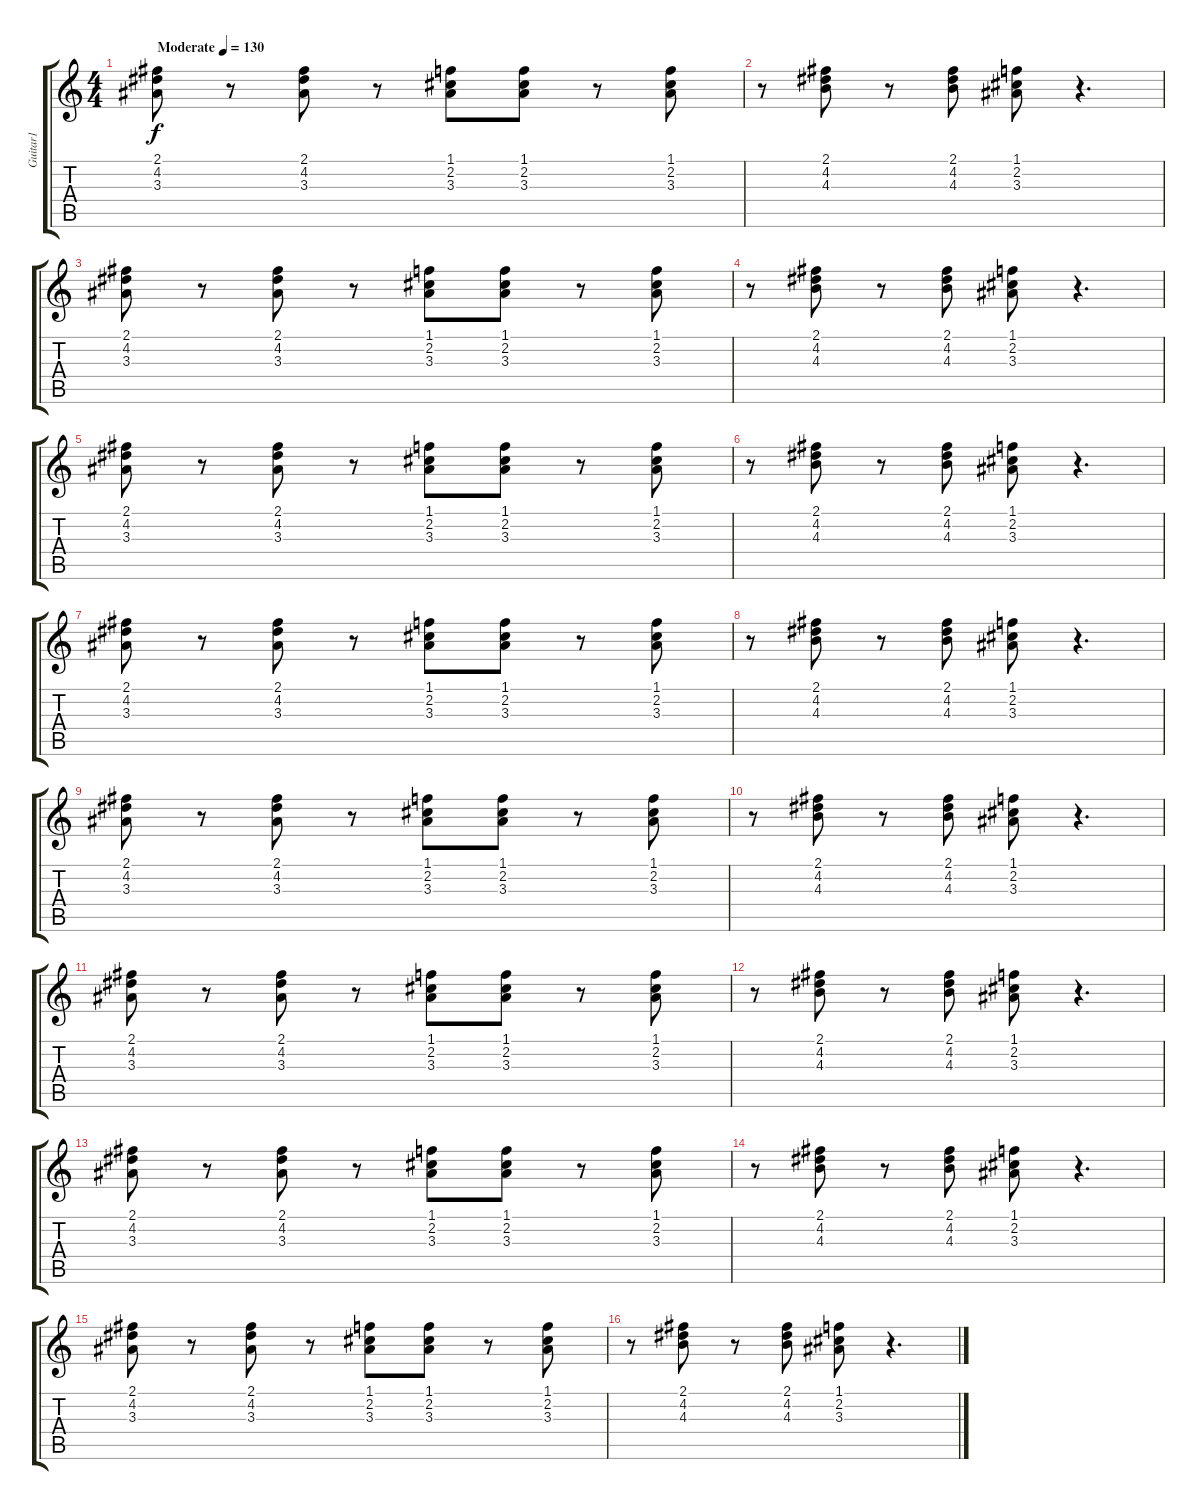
\track ("Guitar1" "Guitar1") {instrument distortionguitar}
\staff {score tabs}
\tuning (E4 B3 G3 D3 A2 E2) {hide}
\ts (4 4)
\tempo (130 "Moderate")
\clef g2
\ks c
(2.1 4.2 3.3).8{dy f instrument distortionguitar} r.8 (2.1 4.2 3.3).8 r.8 (1.1 2.2 3.3).8 (1.1 2.2 3.3).8 r.8 (1.1 2.2 3.3).8 |
r.8 (2.1 4.2 4.3).8 r.8 (2.1 4.2 4.3).8 (1.1 2.2 3.3).8 r.4{d} |
(2.1 4.2 3.3).8 r.8 (2.1 4.2 3.3).8 r.8 (1.1 2.2 3.3).8 (1.1 2.2 3.3).8 r.8 (1.1 2.2 3.3).8 |
r.8 (2.1 4.2 4.3).8 r.8 (2.1 4.2 4.3).8 (1.1 2.2 3.3).8 r.4{d} |
(2.1 4.2 3.3).8 r.8 (2.1 4.2 3.3).8 r.8 (1.1 2.2 3.3).8 (1.1 2.2 3.3).8 r.8 (1.1 2.2 3.3).8 |
r.8 (2.1 4.2 4.3).8 r.8 (2.1 4.2 4.3).8 (1.1 2.2 3.3).8 r.4{d} |
(2.1 4.2 3.3).8 r.8 (2.1 4.2 3.3).8 r.8 (1.1 2.2 3.3).8 (1.1 2.2 3.3).8 r.8 (1.1 2.2 3.3).8 |
r.8 (2.1 4.2 4.3).8 r.8 (2.1 4.2 4.3).8 (1.1 2.2 3.3).8 r.4{d} |
(2.1 4.2 3.3).8 r.8 (2.1 4.2 3.3).8 r.8 (1.1 2.2 3.3).8 (1.1 2.2 3.3).8 r.8 (1.1 2.2 3.3).8 |
r.8 (2.1 4.2 4.3).8 r.8 (2.1 4.2 4.3).8 (1.1 2.2 3.3).8 r.4{d} |
(2.1 4.2 3.3).8 r.8 (2.1 4.2 3.3).8 r.8 (1.1 2.2 3.3).8 (1.1 2.2 3.3).8 r.8 (1.1 2.2 3.3).8 |
r.8 (2.1 4.2 4.3).8 r.8 (2.1 4.2 4.3).8 (1.1 2.2 3.3).8 r.4{d} |
(2.1 4.2 3.3).8 r.8 (2.1 4.2 3.3).8 r.8 (1.1 2.2 3.3).8 (1.1 2.2 3.3).8 r.8 (1.1 2.2 3.3).8 |
r.8 (2.1 4.2 4.3).8 r.8 (2.1 4.2 4.3).8 (1.1 2.2 3.3).8 r.4{d} |
(2.1 4.2 3.3).8 r.8 (2.1 4.2 3.3).8 r.8 (1.1 2.2 3.3).8 (1.1 2.2 3.3).8 r.8 (1.1 2.2 3.3).8 |
r.8 (2.1 4.2 4.3).8 r.8 (2.1 4.2 4.3).8 (1.1 2.2 3.3).8 r.4{d}
